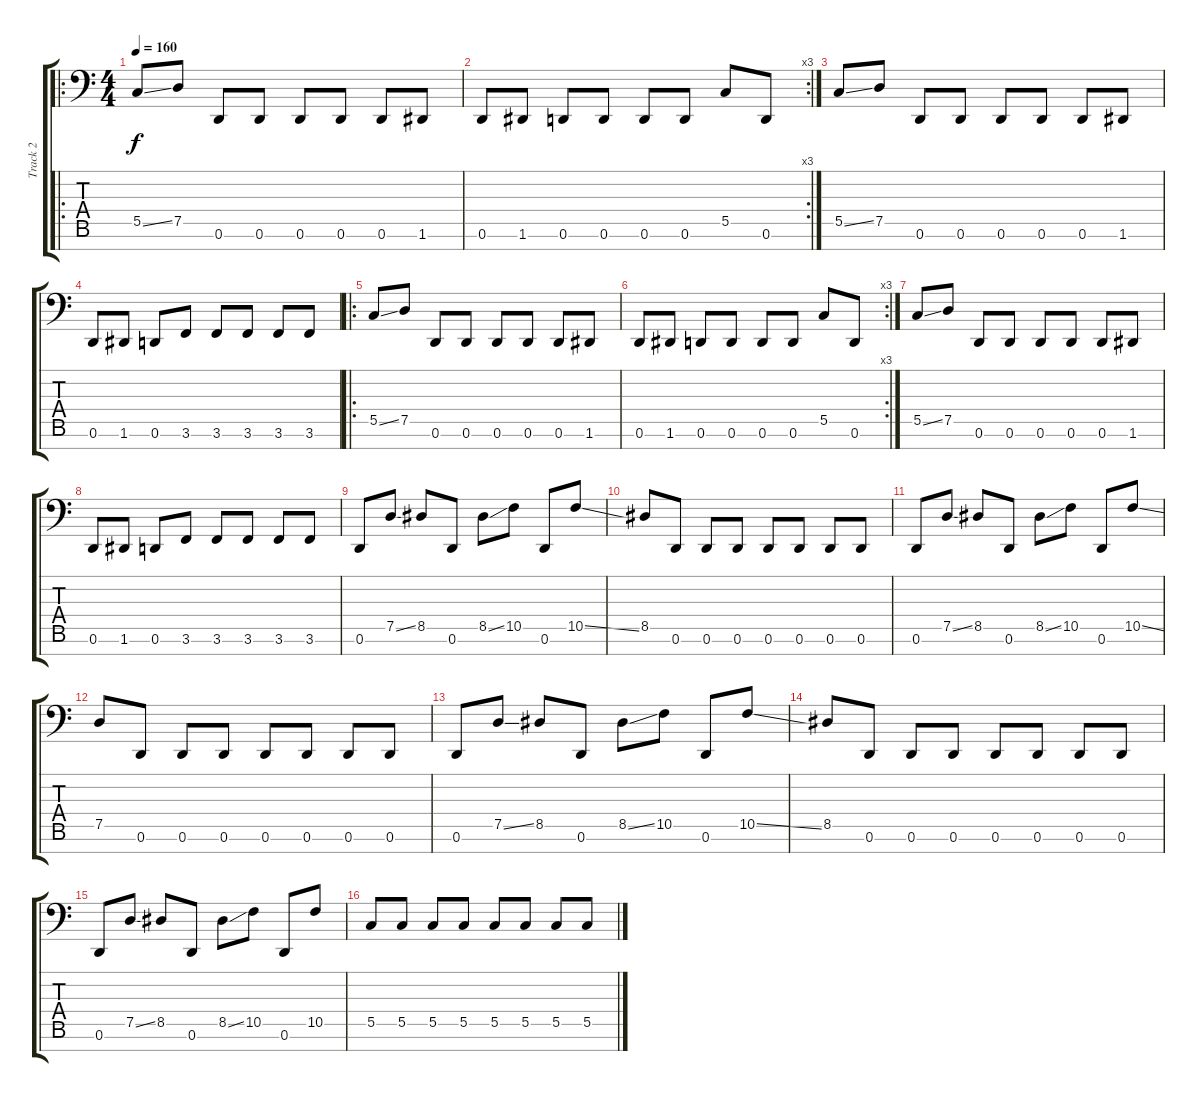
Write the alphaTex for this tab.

\track ("Track 2" "Track 2") {instrument electricbassfinger}
\staff {score tabs}
\tuning (D3 A2 F2 C2 G1 D1 A0) {hide}
\ro
\ts (4 4)
\tempo 160
\clef f4
\ks c
5.5{ss}.8{dy f} 7.5.8 0.6.8 0.6.8 0.6.8 0.6.8 0.6.8 1.6.8 |
\rc 3
0.6.8 1.6.8 0.6.8 0.6.8 0.6.8 0.6.8 5.5.8 0.6.8 |
5.5{ss}.8 7.5.8 0.6.8 0.6.8 0.6.8 0.6.8 0.6.8 1.6.8 |
0.6.8 1.6.8 0.6.8 3.6.8 3.6.8 3.6.8 3.6.8 3.6.8 |
\ro
5.5{ss}.8 7.5.8 0.6.8 0.6.8 0.6.8 0.6.8 0.6.8 1.6.8 |
\rc 3
0.6.8 1.6.8 0.6.8 0.6.8 0.6.8 0.6.8 5.5.8 0.6.8 |
5.5{ss}.8 7.5.8 0.6.8 0.6.8 0.6.8 0.6.8 0.6.8 1.6.8 |
0.6.8 1.6.8 0.6.8 3.6.8 3.6.8 3.6.8 3.6.8 3.6.8 |
0.6.8 7.5{ss}.8 8.5.8 0.6.8 8.5{ss}.8 10.5.8 0.6.8 10.5{ss}.8 |
8.5.8 0.6.8 0.6.8 0.6.8 0.6.8 0.6.8 0.6.8 0.6.8 |
0.6.8 7.5{ss}.8 8.5.8 0.6.8 8.5{ss}.8 10.5.8 0.6.8 10.5{ss}.8 |
7.5.8 0.6.8 0.6.8 0.6.8 0.6.8 0.6.8 0.6.8 0.6.8 |
0.6.8 7.5{ss}.8 8.5.8 0.6.8 8.5{ss}.8 10.5.8 0.6.8 10.5{ss}.8 |
8.5.8 0.6.8 0.6.8 0.6.8 0.6.8 0.6.8 0.6.8 0.6.8 |
0.6.8 7.5{ss}.8 8.5.8 0.6.8 8.5{ss}.8 10.5.8 0.6.8 10.5.8 |
5.5.8 5.5.8 5.5.8 5.5.8 5.5.8 5.5.8 5.5.8 5.5.8
